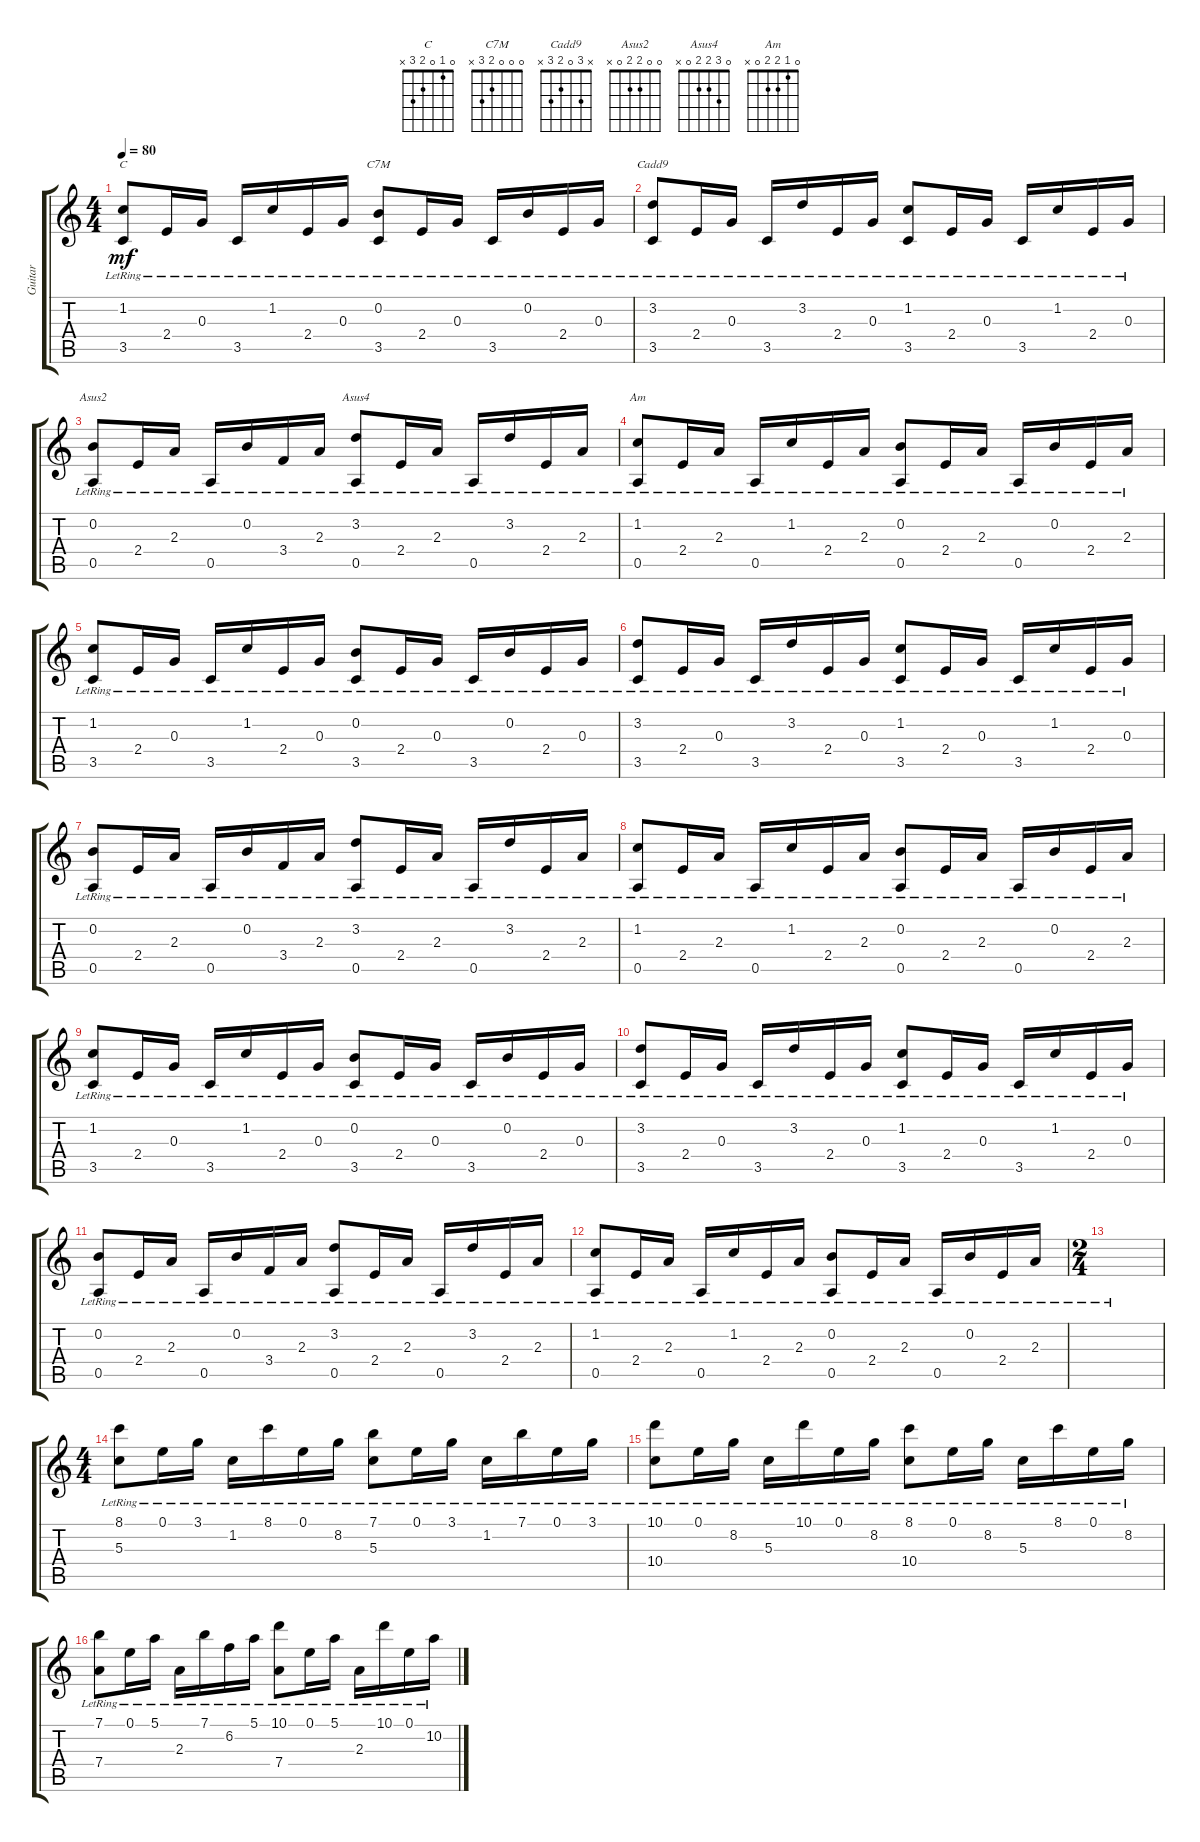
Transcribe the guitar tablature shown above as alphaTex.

\track ("Guitar" "Guitar") {instrument acousticguitarsteel}
\staff {score tabs}
\tuning (E4 B3 G3 D3 A2 E2) {hide}
\chord ("C" 0 1 0 2 3 x)
\chord ("C7M" 0 0 0 2 3 x)
\chord ("Cadd9" x 3 0 2 3 x)
\chord ("Asus2" 0 0 2 2 0 x)
\chord ("Asus4" 0 3 2 2 0 x)
\chord ("Am" 0 1 2 2 0 x)
\ts (4 4)
\tempo 80
\clef g2
\ks c
(1.2{lr} 3.5{lr}).8{ch "C" dy mf} 2.4{lr}.16 0.3{lr}.16 3.5{lr}.16 1.2{lr}.16 2.4{lr}.16 0.3{lr}.16 (0.2{lr} 3.5{lr}).8{ch "C7M"} 2.4{lr}.16 0.3{lr}.16 3.5{lr}.16 0.2{lr}.16 2.4{lr}.16 0.3{lr}.16 |
(3.2{lr} 3.5{lr}).8{ch "Cadd9"} 2.4{lr}.16 0.3{lr}.16 3.5{lr}.16 3.2{lr}.16 2.4{lr}.16 0.3{lr}.16 (1.2{lr} 3.5{lr}).8 2.4{lr}.16 0.3{lr}.16 3.5{lr}.16 1.2{lr}.16 2.4{lr}.16 0.3{lr}.16 |
(0.2{lr} 0.5{lr}).8{ch "Asus2"} 2.4{lr}.16 2.3{lr}.16 0.5{lr}.16 0.2{lr}.16 3.4{lr}.16 2.3{lr}.16 (3.2{lr} 0.5{lr}).8{ch "Asus4"} 2.4{lr}.16 2.3{lr}.16 0.5{lr}.16 3.2{lr}.16 2.4{lr}.16 2.3{lr}.16 |
(1.2{lr} 0.5{lr}).8{ch "Am"} 2.4{lr}.16 2.3{lr}.16 0.5{lr}.16 1.2{lr}.16 2.4{lr}.16 2.3{lr}.16 (0.2{lr} 0.5{lr}).8 2.4{lr}.16 2.3{lr}.16 0.5{lr}.16 0.2{lr}.16 2.4{lr}.16 2.3{lr}.16 |
(1.2{lr} 3.5{lr}).8 2.4{lr}.16 0.3{lr}.16 3.5{lr}.16 1.2{lr}.16 2.4{lr}.16 0.3{lr}.16 (0.2{lr} 3.5{lr}).8 2.4{lr}.16 0.3{lr}.16 3.5{lr}.16 0.2{lr}.16 2.4{lr}.16 0.3{lr}.16 |
(3.2{lr} 3.5{lr}).8 2.4{lr}.16 0.3{lr}.16 3.5{lr}.16 3.2{lr}.16 2.4{lr}.16 0.3{lr}.16 (1.2{lr} 3.5{lr}).8 2.4{lr}.16 0.3{lr}.16 3.5{lr}.16 1.2{lr}.16 2.4{lr}.16 0.3{lr}.16 |
(0.2{lr} 0.5{lr}).8 2.4{lr}.16 2.3{lr}.16 0.5{lr}.16 0.2{lr}.16 3.4{lr}.16 2.3{lr}.16 (3.2{lr} 0.5{lr}).8 2.4{lr}.16 2.3{lr}.16 0.5{lr}.16 3.2{lr}.16 2.4{lr}.16 2.3{lr}.16 |
(1.2{lr} 0.5{lr}).8 2.4{lr}.16 2.3{lr}.16 0.5{lr}.16 1.2{lr}.16 2.4{lr}.16 2.3{lr}.16 (0.2{lr} 0.5{lr}).8 2.4{lr}.16 2.3{lr}.16 0.5{lr}.16 0.2{lr}.16 2.4{lr}.16 2.3{lr}.16 |
(1.2{lr} 3.5{lr}).8 2.4{lr}.16 0.3{lr}.16 3.5{lr}.16 1.2{lr}.16 2.4{lr}.16 0.3{lr}.16 (0.2{lr} 3.5{lr}).8 2.4{lr}.16 0.3{lr}.16 3.5{lr}.16 0.2{lr}.16 2.4{lr}.16 0.3{lr}.16 |
(3.2{lr} 3.5{lr}).8 2.4{lr}.16 0.3{lr}.16 3.5{lr}.16 3.2{lr}.16 2.4{lr}.16 0.3{lr}.16 (1.2{lr} 3.5{lr}).8 2.4{lr}.16 0.3{lr}.16 3.5{lr}.16 1.2{lr}.16 2.4{lr}.16 0.3{lr}.16 |
(0.2{lr} 0.5{lr}).8 2.4{lr}.16 2.3{lr}.16 0.5{lr}.16 0.2{lr}.16 3.4{lr}.16 2.3{lr}.16 (3.2{lr} 0.5{lr}).8 2.4{lr}.16 2.3{lr}.16 0.5{lr}.16 3.2{lr}.16 2.4{lr}.16 2.3{lr}.16 |
(1.2{lr} 0.5{lr}).8 2.4{lr}.16 2.3{lr}.16 0.5{lr}.16 1.2{lr}.16 2.4{lr}.16 2.3{lr}.16 (0.2{lr} 0.5{lr}).8 2.4{lr}.16 2.3{lr}.16 0.5{lr}.16 0.2{lr}.16 2.4{lr}.16 2.3{lr}.16 |
\ts (2 4)
|
\ts (4 4)
(8.1{lr} 5.3{lr}).8 0.1{lr}.16 3.1{lr}.16 1.2{lr}.16 8.1{lr}.16 0.1{lr}.16 8.2{lr}.16 (7.1{lr} 5.3{lr}).8 0.1{lr}.16 3.1{lr}.16 1.2{lr}.16 7.1{lr}.16 0.1{lr}.16 3.1{lr}.16 |
(10.1{lr} 10.4{lr}).8 0.1{lr}.16 8.2{lr}.16 5.3{lr}.16 10.1{lr}.16 0.1{lr}.16 8.2{lr}.16 (8.1{lr} 10.4{lr}).8 0.1{lr}.16 8.2{lr}.16 5.3{lr}.16 8.1{lr}.16 0.1{lr}.16 8.2{lr}.16 |
(7.1{lr} 7.4{lr}).8 0.1{lr}.16 5.1{lr}.16 2.3{lr}.16 7.1{lr}.16 6.2{lr}.16 5.1{lr}.16 (10.1{lr} 7.4{lr}).8 0.1{lr}.16 5.1{lr}.16 2.3{lr}.16 10.1{lr}.16 0.1{lr}.16 10.2{lr}.16
